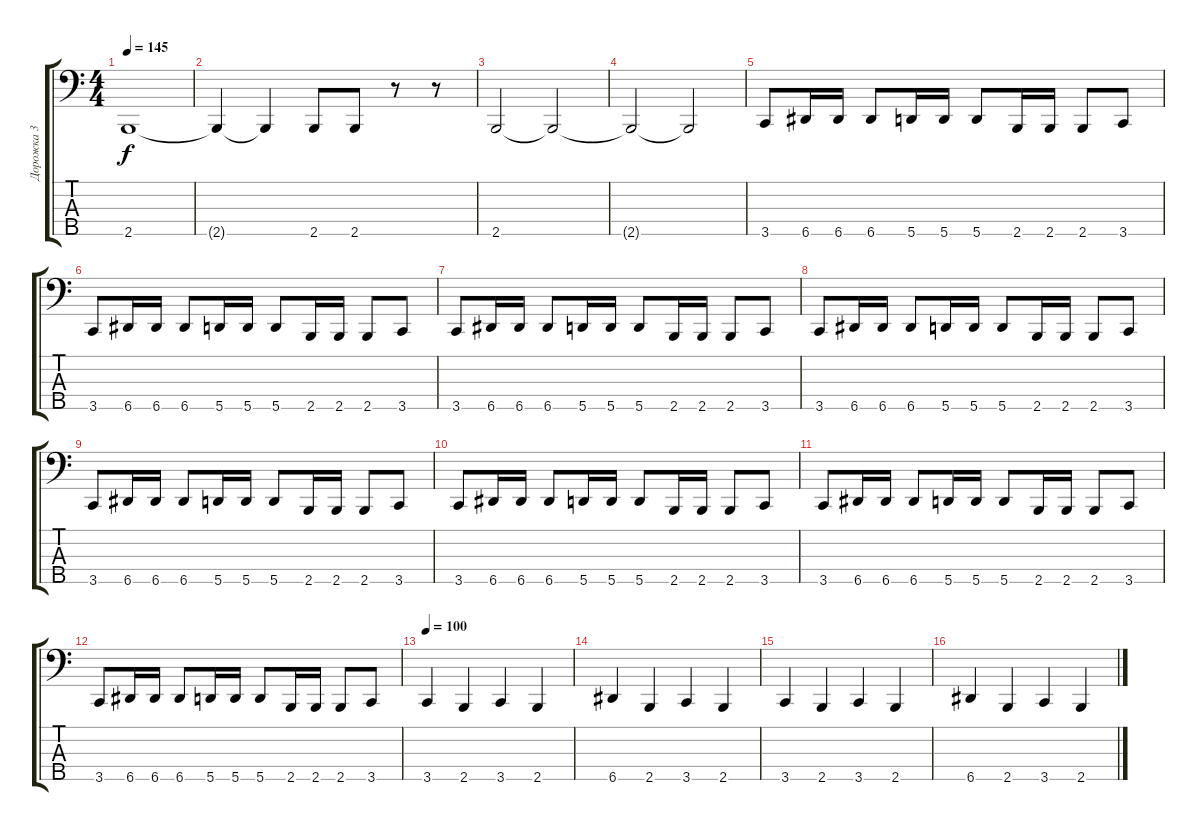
\track ("Дорожка 3" "Дорожка 3") {instrument electricbasspick}
\staff {score tabs}
\tuning (G2 D2 A1 E1 A0) {hide}
\ts (4 4)
\tempo 145
\clef f4
\ks c
2.5.1{dy f} |
2.5{t}.4 2.5{t}.4 2.5.8 2.5.8 r.8 r.8 |
2.5.2 2.5{t}.2 |
2.5{t}.2 2.5{t}.2 |
3.5.8 6.5.16 6.5.16 6.5.8 5.5.16 5.5.16 5.5.8 2.5.16 2.5.16 2.5.8 3.5.8 |
3.5.8 6.5.16 6.5.16 6.5.8 5.5.16 5.5.16 5.5.8 2.5.16 2.5.16 2.5.8 3.5.8 |
3.5.8 6.5.16 6.5.16 6.5.8 5.5.16 5.5.16 5.5.8 2.5.16 2.5.16 2.5.8 3.5.8 |
3.5.8 6.5.16 6.5.16 6.5.8 5.5.16 5.5.16 5.5.8 2.5.16 2.5.16 2.5.8 3.5.8 |
3.5.8 6.5.16 6.5.16 6.5.8 5.5.16 5.5.16 5.5.8 2.5.16 2.5.16 2.5.8 3.5.8 |
3.5.8 6.5.16 6.5.16 6.5.8 5.5.16 5.5.16 5.5.8 2.5.16 2.5.16 2.5.8 3.5.8 |
3.5.8 6.5.16 6.5.16 6.5.8 5.5.16 5.5.16 5.5.8 2.5.16 2.5.16 2.5.8 3.5.8 |
3.5.8 6.5.16 6.5.16 6.5.8 5.5.16 5.5.16 5.5.8 2.5.16 2.5.16 2.5.8 3.5.8 |
\tempo 100
3.5.4 2.5.4 3.5.4 2.5.4 |
6.5.4 2.5.4 3.5.4 2.5.4 |
3.5.4 2.5.4 3.5.4 2.5.4 |
6.5.4 2.5.4 3.5.4 2.5.4
